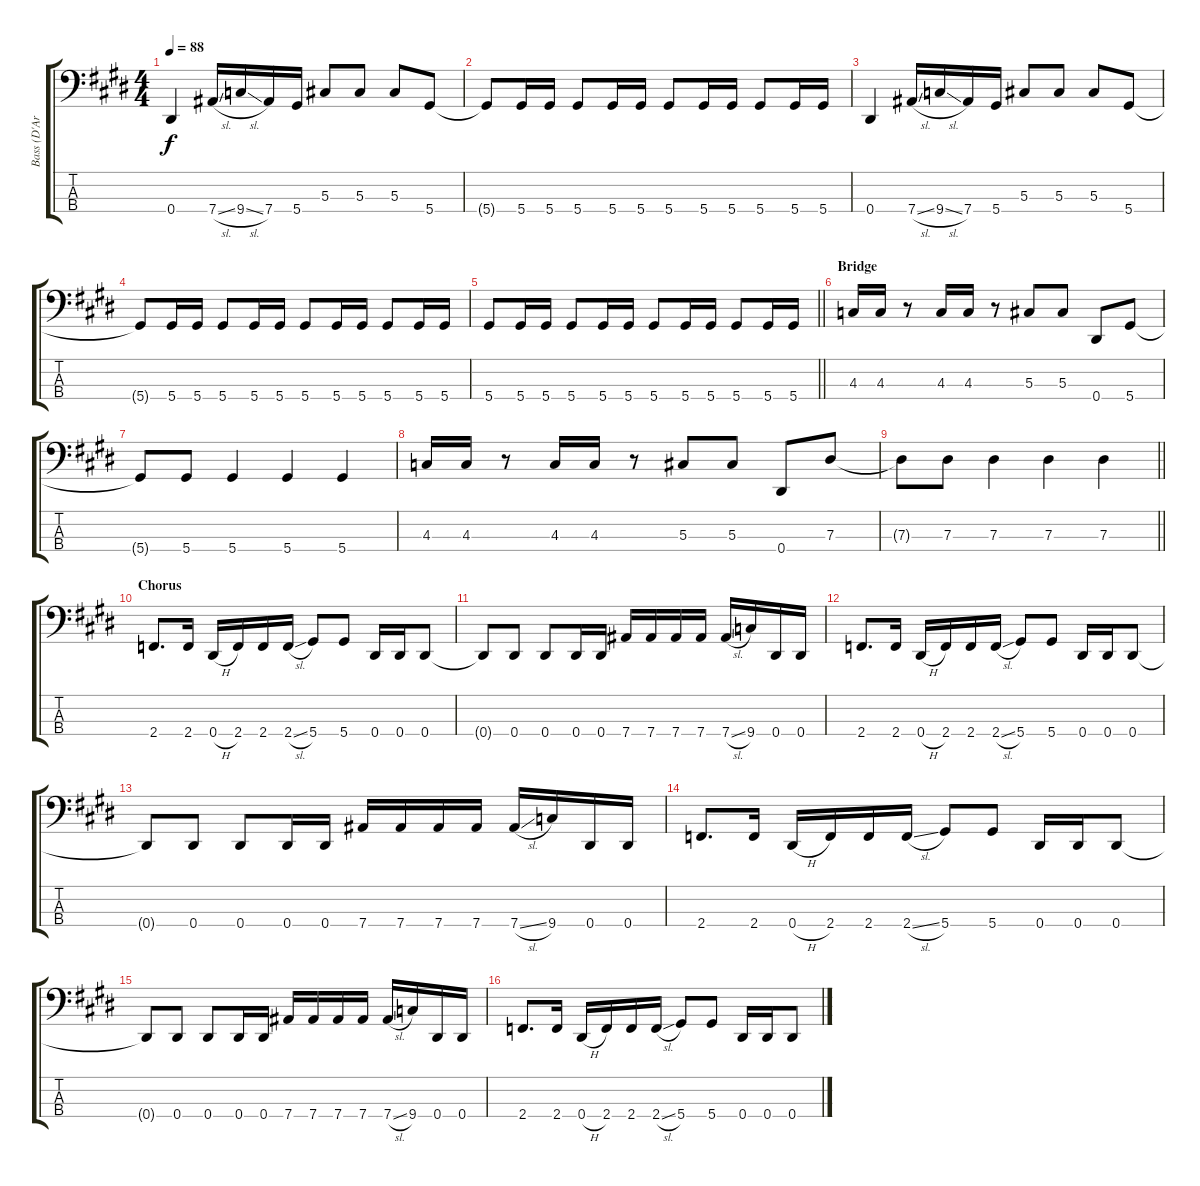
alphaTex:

\track ("Bass (D'Arcy)" "Bass (D'Ar") {instrument electricbassfinger}
\staff {score tabs}
\tuning (Gb2 Db2 Ab1 Eb1) {hide}
\ts (4 4)
\tempo 88
\clef f4
\ks e
0.4.4{dy f} 7.4{sl}.16 9.4{sl}.16 7.4.16 5.4.16 5.3.8 5.3.8 5.3.8 5.4.8 |
\ks c#minor
5.4{t}.8 5.4.16 5.4.16 5.4.8 5.4.16 5.4.16 5.4.8 5.4.16 5.4.16 5.4.8 5.4.16 5.4.16 |
\ks e
0.4.4 7.4{sl}.16 9.4{sl}.16 7.4.16 5.4.16 5.3.8 5.3.8 5.3.8 5.4.8 |
\ks c#minor
5.4{t}.8 5.4.16 5.4.16 5.4.8 5.4.16 5.4.16 5.4.8 5.4.16 5.4.16 5.4.8 5.4.16 5.4.16 |
\barLineRight lightlight
5.4.8 5.4.16 5.4.16 5.4.8 5.4.16 5.4.16 5.4.8 5.4.16 5.4.16 5.4.8 5.4.16 5.4.16 |
\section ("" "Bridge")
\ks e
4.3.16 4.3.16 r.8 4.3.16 4.3.16 r.8 5.3.8 5.3.8 0.4.8 5.4.8 |
\ks c#minor
5.4{t}.8 5.4.8 5.4.4 5.4.4 5.4.4 |
\ks e
4.3.16 4.3.16 r.8 4.3.16 4.3.16 r.8 5.3.8 5.3.8 0.4.8 7.3.8 |
\barLineRight lightlight
\ks c#minor
7.3{t}.8 7.3.8 7.3.4 7.3.4 7.3.4 |
\section ("" "Chorus")
2.4.8{d} 2.4.16 0.4{h}.16 2.4.16 2.4.16 2.4{sl}.16 5.4.8 5.4.8 0.4.16 0.4.16 0.4.8 |
\ks e
0.4{t}.8 0.4.8 0.4.8 0.4.16 0.4.16 7.4.16 7.4.16 7.4.16 7.4.16 7.4{sl}.16 9.4.16 0.4.16 0.4.16 |
\ks c#minor
2.4.8{d} 2.4.16 0.4{h}.16 2.4.16 2.4.16 2.4{sl}.16 5.4.8 5.4.8 0.4.16 0.4.16 0.4.8 |
\ks e
0.4{t}.8 0.4.8 0.4.8 0.4.16 0.4.16 7.4.16 7.4.16 7.4.16 7.4.16 7.4{sl}.16 9.4.16 0.4.16 0.4.16 |
\ks c#minor
2.4.8{d} 2.4.16 0.4{h}.16 2.4.16 2.4.16 2.4{sl}.16 5.4.8 5.4.8 0.4.16 0.4.16 0.4.8 |
\ks e
0.4{t}.8 0.4.8 0.4.8 0.4.16 0.4.16 7.4.16 7.4.16 7.4.16 7.4.16 7.4{sl}.16 9.4.16 0.4.16 0.4.16 |
\ks c#minor
2.4.8{d} 2.4.16 0.4{h}.16 2.4.16 2.4.16 2.4{sl}.16 5.4.8 5.4.8 0.4.16 0.4.16 0.4.8
